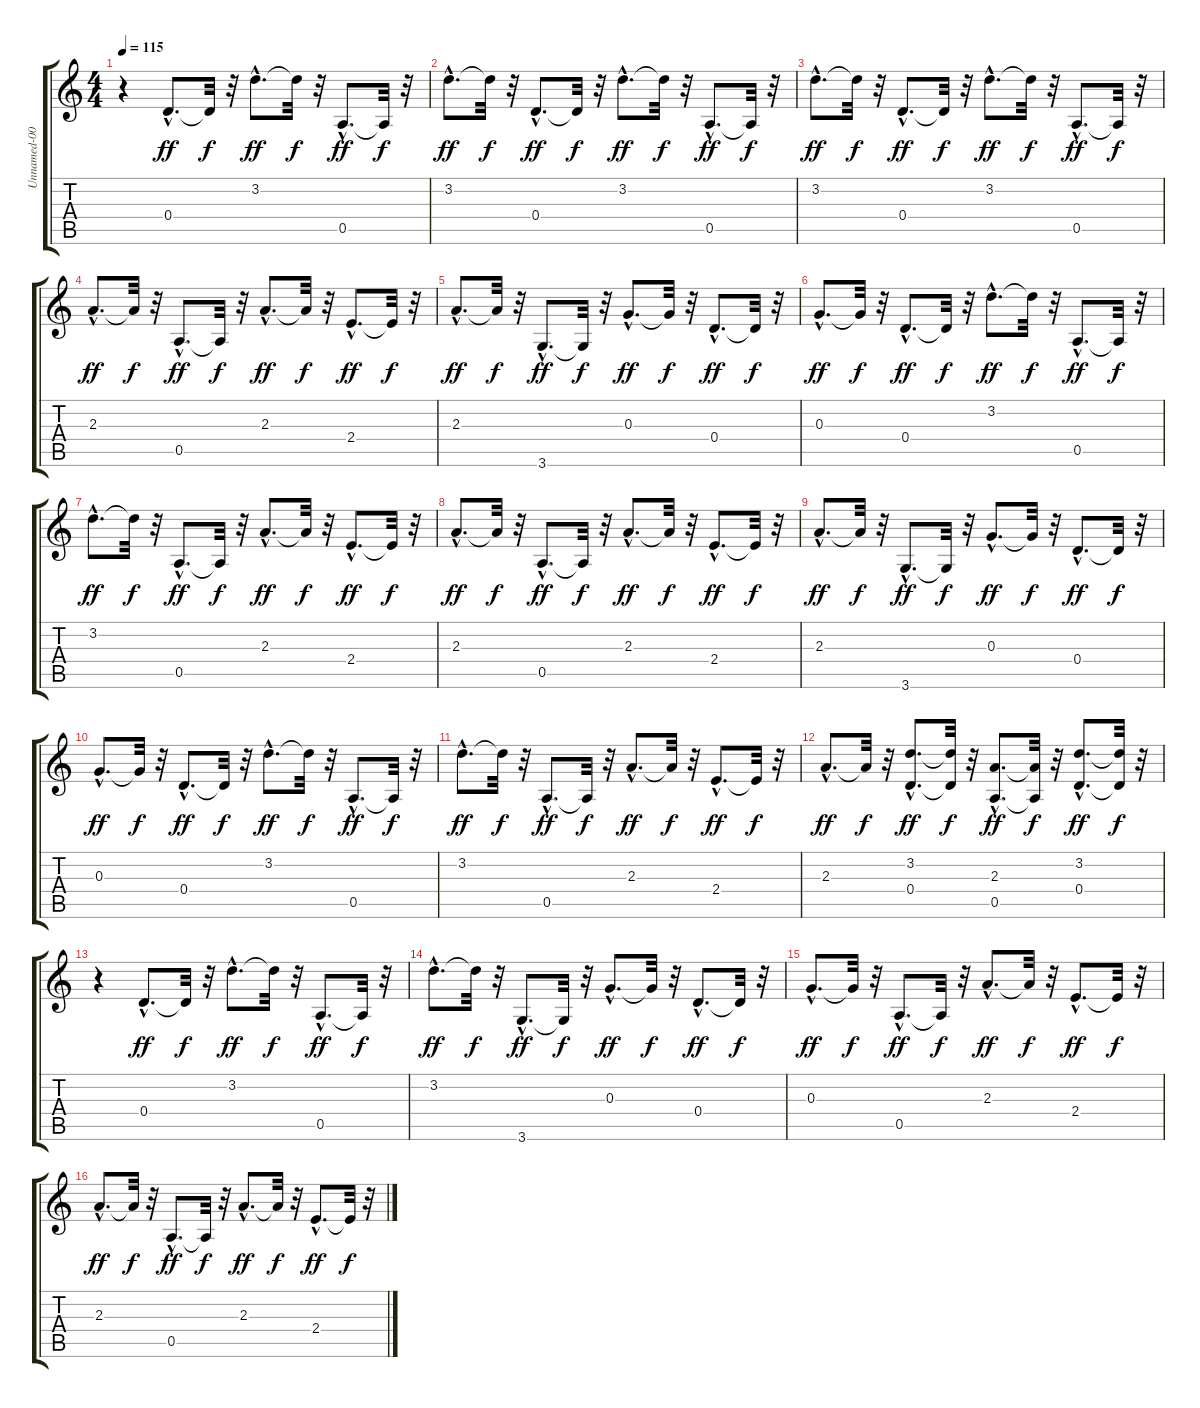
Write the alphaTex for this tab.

\track ("Unnamed-001" "Unnamed-00") {instrument acousticguitarnylon}
\staff {score tabs}
\tuning (E4 B3 G3 D3 A2 E2) {hide}
\ts (4 4)
\tempo 115
\clef g2
\ks c
r.4{dy f} 0.4{hac}.8{d dy ff} 0.4{t}.32{dy f} r.32 3.2{hac}.8{d dy ff} 3.2{t}.32{dy f} r.32 0.5{hac}.8{d dy ff} 0.5{t}.32{dy f} r.32 |
3.2{hac}.8{d dy ff} 3.2{t}.32{dy f} r.32 0.4{hac}.8{d dy ff} 0.4{t}.32{dy f} r.32 3.2{hac}.8{d dy ff} 3.2{t}.32{dy f} r.32 0.5{hac}.8{d dy ff} 0.5{t}.32{dy f} r.32 |
3.2{hac}.8{d dy ff} 3.2{t}.32{dy f} r.32 0.4{hac}.8{d dy ff} 0.4{t}.32{dy f} r.32 3.2{hac}.8{d dy ff} 3.2{t}.32{dy f} r.32 0.5{hac}.8{d dy ff} 0.5{t}.32{dy f} r.32 |
2.3{hac}.8{d dy ff} 2.3{t}.32{dy f} r.32 0.5{hac}.8{d dy ff} 0.5{t}.32{dy f} r.32 2.3{hac}.8{d dy ff} 2.3{t}.32{dy f} r.32 2.4{hac}.8{d dy ff} 2.4{t}.32{dy f} r.32 |
2.3{hac}.8{d dy ff} 2.3{t}.32{dy f} r.32 3.6{hac}.8{d dy ff} 3.6{t}.32{dy f} r.32 0.3{hac}.8{d dy ff} 0.3{t}.32{dy f} r.32 0.4{hac}.8{d dy ff} 0.4{t}.32{dy f} r.32 |
0.3{hac}.8{d dy ff} 0.3{t}.32{dy f} r.32 0.4{hac}.8{d dy ff} 0.4{t}.32{dy f} r.32 3.2{hac}.8{d dy ff} 3.2{t}.32{dy f} r.32 0.5{hac}.8{d dy ff} 0.5{t}.32{dy f} r.32 |
3.2{hac}.8{d dy ff} 3.2{t}.32{dy f} r.32 0.5{hac}.8{d dy ff} 0.5{t}.32{dy f} r.32 2.3{hac}.8{d dy ff} 2.3{t}.32{dy f} r.32 2.4{hac}.8{d dy ff} 2.4{t}.32{dy f} r.32 |
2.3{hac}.8{d dy ff} 2.3{t}.32{dy f} r.32 0.5{hac}.8{d dy ff} 0.5{t}.32{dy f} r.32 2.3{hac}.8{d dy ff} 2.3{t}.32{dy f} r.32 2.4{hac}.8{d dy ff} 2.4{t}.32{dy f} r.32 |
2.3{hac}.8{d dy ff} 2.3{t}.32{dy f} r.32 3.6{hac}.8{d dy ff} 3.6{t}.32{dy f} r.32 0.3{hac}.8{d dy ff} 0.3{t}.32{dy f} r.32 0.4{hac}.8{d dy ff} 0.4{t}.32{dy f} r.32 |
0.3{hac}.8{d dy ff} 0.3{t}.32{dy f} r.32 0.4{hac}.8{d dy ff} 0.4{t}.32{dy f} r.32 3.2{hac}.8{d dy ff} 3.2{t}.32{dy f} r.32 0.5{hac}.8{d dy ff} 0.5{t}.32{dy f} r.32 |
3.2{hac}.8{d dy ff} 3.2{t}.32{dy f} r.32 0.5{hac}.8{d dy ff} 0.5{t}.32{dy f} r.32 2.3{hac}.8{d dy ff} 2.3{t}.32{dy f} r.32 2.4{hac}.8{d dy ff} 2.4{t}.32{dy f} r.32 |
2.3{hac}.8{d dy ff} 2.3{t}.32{dy f} r.32 (3.2{hac} 0.4{hac}).8{d dy ff} (3.2{t} 0.4{t}).32{dy f} r.32 (2.3{hac} 0.5{hac}).8{d dy ff} (2.3{t} 0.5{t}).32{dy f} r.32 (3.2{hac} 0.4{hac}).8{d dy ff} (3.2{t} 0.4{t}).32{dy f} r.32 |
r.4 0.4{hac}.8{d dy ff} 0.4{t}.32{dy f} r.32 3.2{hac}.8{d dy ff} 3.2{t}.32{dy f} r.32 0.5{hac}.8{d dy ff} 0.5{t}.32{dy f} r.32 |
3.2{hac}.8{d dy ff} 3.2{t}.32{dy f} r.32 3.6{hac}.8{d dy ff} 3.6{t}.32{dy f} r.32 0.3{hac}.8{d dy ff} 0.3{t}.32{dy f} r.32 0.4{hac}.8{d dy ff} 0.4{t}.32{dy f} r.32 |
0.3{hac}.8{d dy ff} 0.3{t}.32{dy f} r.32 0.5{hac}.8{d dy ff} 0.5{t}.32{dy f} r.32 2.3{hac}.8{d dy ff} 2.3{t}.32{dy f} r.32 2.4{hac}.8{d dy ff} 2.4{t}.32{dy f} r.32 |
2.3{hac}.8{d dy ff} 2.3{t}.32{dy f} r.32 0.5{hac}.8{d dy ff} 0.5{t}.32{dy f} r.32 2.3{hac}.8{d dy ff} 2.3{t}.32{dy f} r.32 2.4{hac}.8{d dy ff} 2.4{t}.32{dy f} r.32
